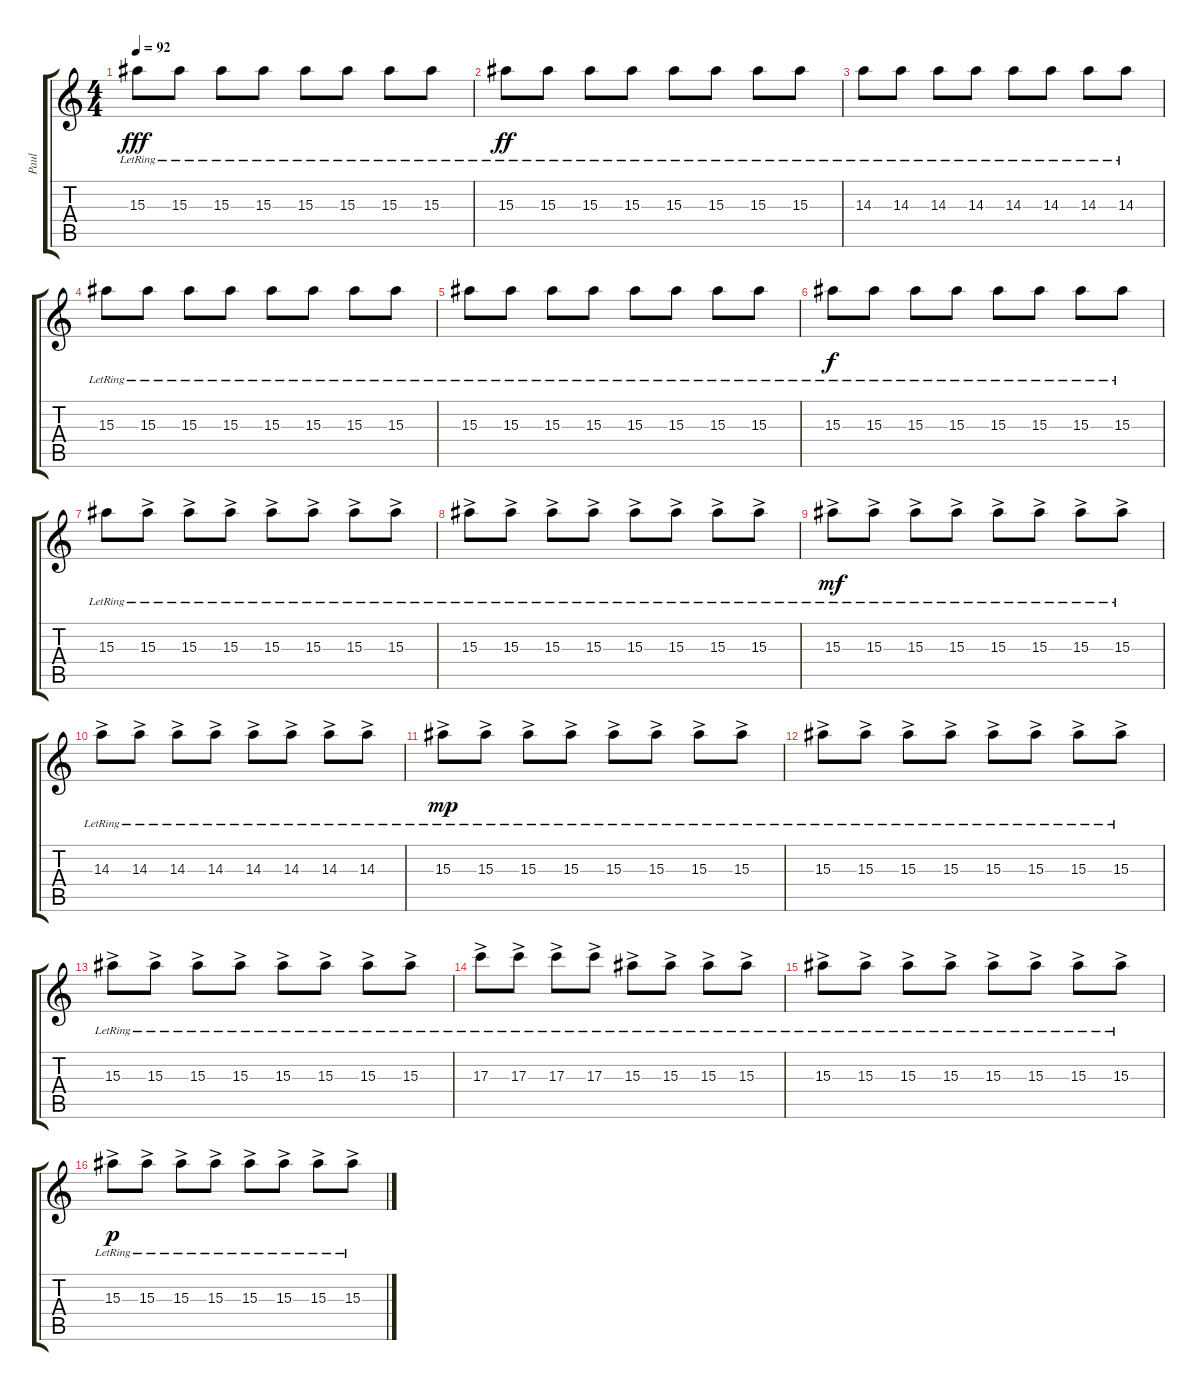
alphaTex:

\track ("Paul" "Paul") {instrument overdrivenguitar}
\staff {score tabs}
\tuning (E4 B3 G3 D3 A2 E2) {hide}
\ts (4 4)
\tempo 92
\clef g2
\ks c
15.3{lr}.8{dy fff} 15.3{lr}.8 15.3{lr}.8 15.3{lr}.8 15.3{lr}.8 15.3{lr}.8 15.3{lr}.8 15.3{lr}.8 |
15.3{lr}.8{dy ff} 15.3{lr}.8 15.3{lr}.8 15.3{lr}.8 15.3{lr}.8 15.3{lr}.8 15.3{lr}.8 15.3{lr}.8 |
14.3{lr}.8 14.3{lr}.8 14.3{lr}.8 14.3{lr}.8 14.3{lr}.8 14.3{lr}.8 14.3{lr}.8 14.3{lr}.8 |
15.3{lr}.8 15.3{lr}.8 15.3{lr}.8 15.3{lr}.8 15.3{lr}.8 15.3{lr}.8 15.3{lr}.8 15.3{lr}.8 |
15.3{lr}.8 15.3{lr}.8 15.3{lr}.8 15.3{lr}.8 15.3{lr}.8 15.3{lr}.8 15.3{lr}.8 15.3{lr}.8 |
15.3{lr}.8{dy f} 15.3{lr}.8 15.3{lr}.8 15.3{lr}.8 15.3{lr}.8 15.3{lr}.8 15.3{lr}.8 15.3{lr}.8 |
15.3{lr}.8 15.3{ac lr}.8 15.3{ac lr}.8 15.3{ac lr}.8 15.3{ac lr}.8 15.3{ac lr}.8 15.3{ac lr}.8 15.3{ac lr}.8 |
15.3{ac lr}.8 15.3{ac lr}.8 15.3{ac lr}.8 15.3{ac lr}.8 15.3{ac lr}.8 15.3{ac lr}.8 15.3{ac lr}.8 15.3{ac lr}.8 |
15.3{ac lr}.8{dy mf} 15.3{ac lr}.8 15.3{ac lr}.8 15.3{ac lr}.8 15.3{ac lr}.8 15.3{ac lr}.8 15.3{ac lr}.8 15.3{ac lr}.8 |
14.3{ac lr}.8 14.3{ac lr}.8 14.3{ac lr}.8 14.3{ac lr}.8 14.3{ac lr}.8 14.3{ac lr}.8 14.3{ac lr}.8 14.3{ac lr}.8 |
15.3{ac lr}.8{dy mp} 15.3{ac lr}.8 15.3{ac lr}.8 15.3{ac lr}.8 15.3{ac lr}.8 15.3{ac lr}.8 15.3{ac lr}.8 15.3{ac lr}.8 |
15.3{ac lr}.8 15.3{ac lr}.8 15.3{ac lr}.8 15.3{ac lr}.8 15.3{ac lr}.8 15.3{ac lr}.8 15.3{ac lr}.8 15.3{ac lr}.8 |
15.3{ac lr}.8 15.3{ac lr}.8 15.3{ac lr}.8 15.3{ac lr}.8 15.3{ac lr}.8 15.3{ac lr}.8 15.3{ac lr}.8 15.3{ac lr}.8 |
17.3{ac lr}.8 17.3{ac lr}.8 17.3{ac lr}.8 17.3{ac lr}.8 15.3{ac lr}.8 15.3{ac lr}.8 15.3{ac lr}.8 15.3{ac lr}.8 |
15.3{ac lr}.8 15.3{ac lr}.8 15.3{ac lr}.8 15.3{ac lr}.8 15.3{ac lr}.8 15.3{ac lr}.8 15.3{ac lr}.8 15.3{ac lr}.8 |
15.3{ac lr}.8{dy p} 15.3{ac lr}.8 15.3{ac lr}.8 15.3{ac lr}.8 15.3{ac lr}.8 15.3{ac lr}.8 15.3{ac lr}.8 15.3{ac lr}.8
